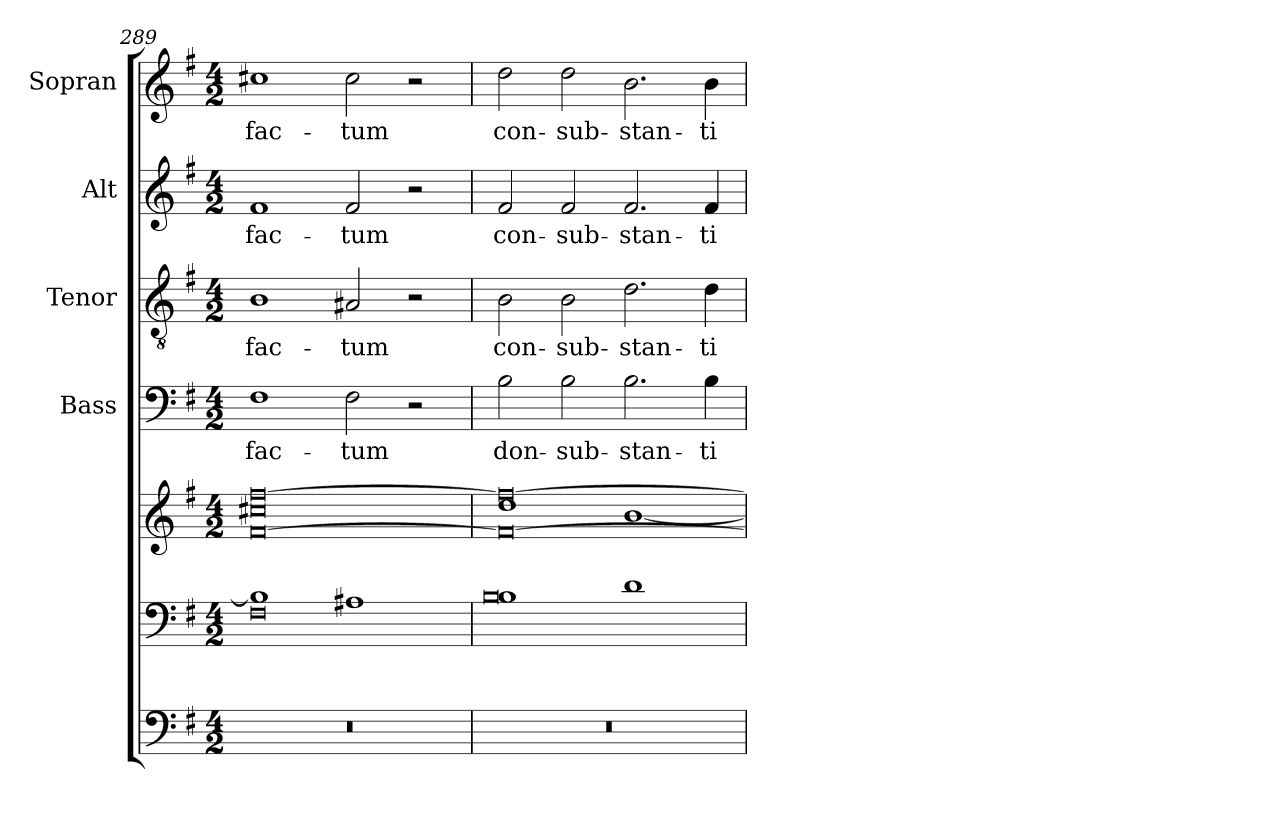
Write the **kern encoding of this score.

**kern	**kern	**kern	**kern	**text	**kern	**text	**kern	**text	**kern	**text
*part6	*part5	*part5	*part4	*part4	*part3	*part3	*part2	*part2	*part1	*part1
*staff7	*staff6	*staff5	*staff4	*staff4	*staff3	*staff3	*staff2	*staff2	*staff1	*staff1
*	*	*	*I"Bass	*	*I"Tenor	*	*I"Alt	*	*I"Sopran	*
*	*	*	*I'B.	*	*I'T.	*	*I'A.	*	*I'S.	*
*clefF4	*clefF4	*clefG2	*clefF4	*	*clefGv2	*	*clefG2	*	*clefG2	*
*k[f#]	*k[f#]	*k[f#]	*k[f#]	*	*k[f#]	*	*k[f#]	*	*k[f#]	*
*G:	*G:	*G:	*G:	*	*G:	*	*G:	*	*G:	*
*M4/2	*M4/2	*M4/2	*M4/2	*	*M4/2	*	*M4/2	*	*M4/2	*
=289	=289	=289	=289	=289	=289	=289	=289	=289	=289	=289
*	*^	*^	*	*	*	*	*	*	*	*
!	!	!	!	!	!	!LO:LY:b	!	!LO:LY:b	!	!LO:LY:b	!	!LO:LY:b
0r	1B]	0F#	[<0f# [>0ff#	0cc#X	1F#	fac-	1B	fac-	1f#	fac-	1cc#X	fac-
!	!	!	!	!	!	!LO:LY:b	!	!LO:LY:b	!	!LO:LY:b	!	!LO:LY:b
.	1A#X	.	.	.	2F#\	-tum	2A#X/	-tum	2f#/	-tum	2cc#\	-tum
.	.	.	.	.	2r	.	2r	.	2r	.	2r	.
=290	=290	=290	=290	=290	=290	=290	=290	=290	=290	=290	=290	=290
!	!	!	!	!	!	!LO:LY:b	!	!LO:LY:b	!	!LO:LY:b	!	!LO:LY:b
0r	1B	0B	0f#_ 0ff#_	1dd	2B\	don-	2B\	con-	2f#/	con-	2dd\	con-
!	!	!	!	!	!	!LO:LY:b	!	!LO:LY:b	!	!LO:LY:b	!	!LO:LY:b
.	.	.	.	.	2B\	-sub-	2B\	-sub-	2f#/	-sub-	2dd\	-sub-
!	!	!	!	!	!	!LO:LY:b	!	!LO:LY:b	!	!LO:LY:b	!	!LO:LY:b
.	1d	.	.	[>1b	2.B\	-stan-	2.d\	-stan-	2.f#/	-stan-	2.b\	-stan-
!	!	!	!	!	!	!LO:LY:b	!	!LO:LY:b	!	!LO:LY:b	!	!LO:LY:b
.	.	.	.	.	4B\	-ti-	4d\	-ti-	4f#/	-ti-	4b\	-ti-
*	*v	*v	*	*	*	*	*	*	*	*	*	*
*	*	*v	*v	*	*	*	*	*	*	*	*
=	=	=	=	=	=	=	=	=	=	=
*-	*-	*-	*-	*-	*-	*-	*-	*-	*-	*-
